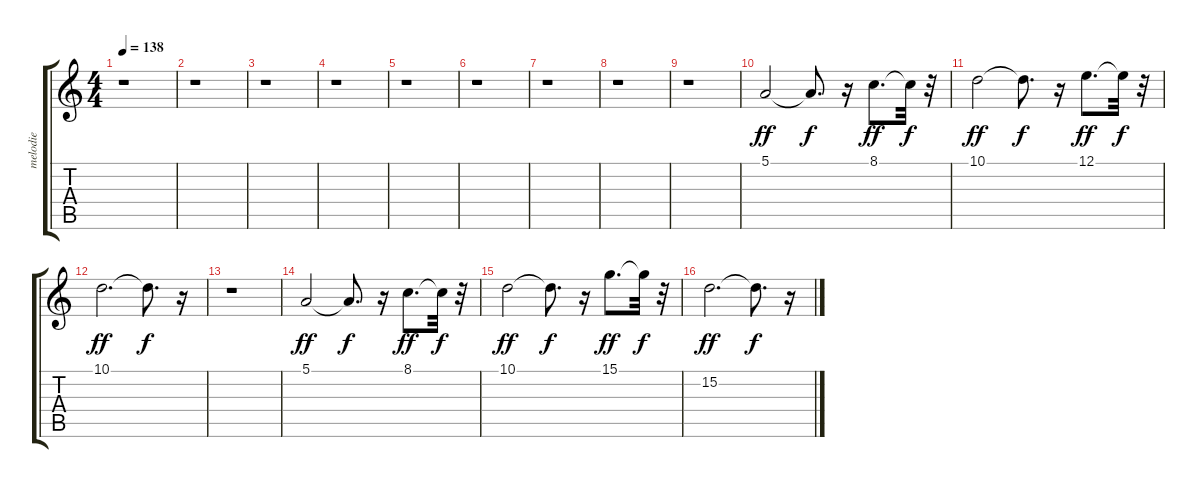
\track ("melodie" "melodie") {instrument sitar}
\staff {score tabs}
\tuning (E4 B3 G3 D3 A2 E2) {hide}
\ts (4 4)
\tempo 138
\clef g2
\ks c
r.1{dy f} |
r.1 |
r.1 |
r.1 |
r.1 |
r.1 |
r.1 |
r.1 |
r.1 |
5.1.2{dy ff} 5.1{t}.8{d dy f} r.16 8.1.8{d dy ff} 8.1{t}.32{dy f} r.32 |
10.1.2{dy ff} 10.1{t}.8{d dy f} r.16 12.1.8{d dy ff} 12.1{t}.32{dy f} r.32 |
10.1.2{d dy ff} 10.1{t}.8{d dy f} r.16 |
r.1 |
5.1.2{dy ff} 5.1{t}.8{d dy f} r.16 8.1.8{d dy ff} 8.1{t}.32{dy f} r.32 |
10.1.2{dy ff} 10.1{t}.8{d dy f} r.16 15.1.8{d dy ff} 15.1{t}.32{dy f} r.32 |
15.2.2{d dy ff} 15.2{t}.8{d dy f} r.16
